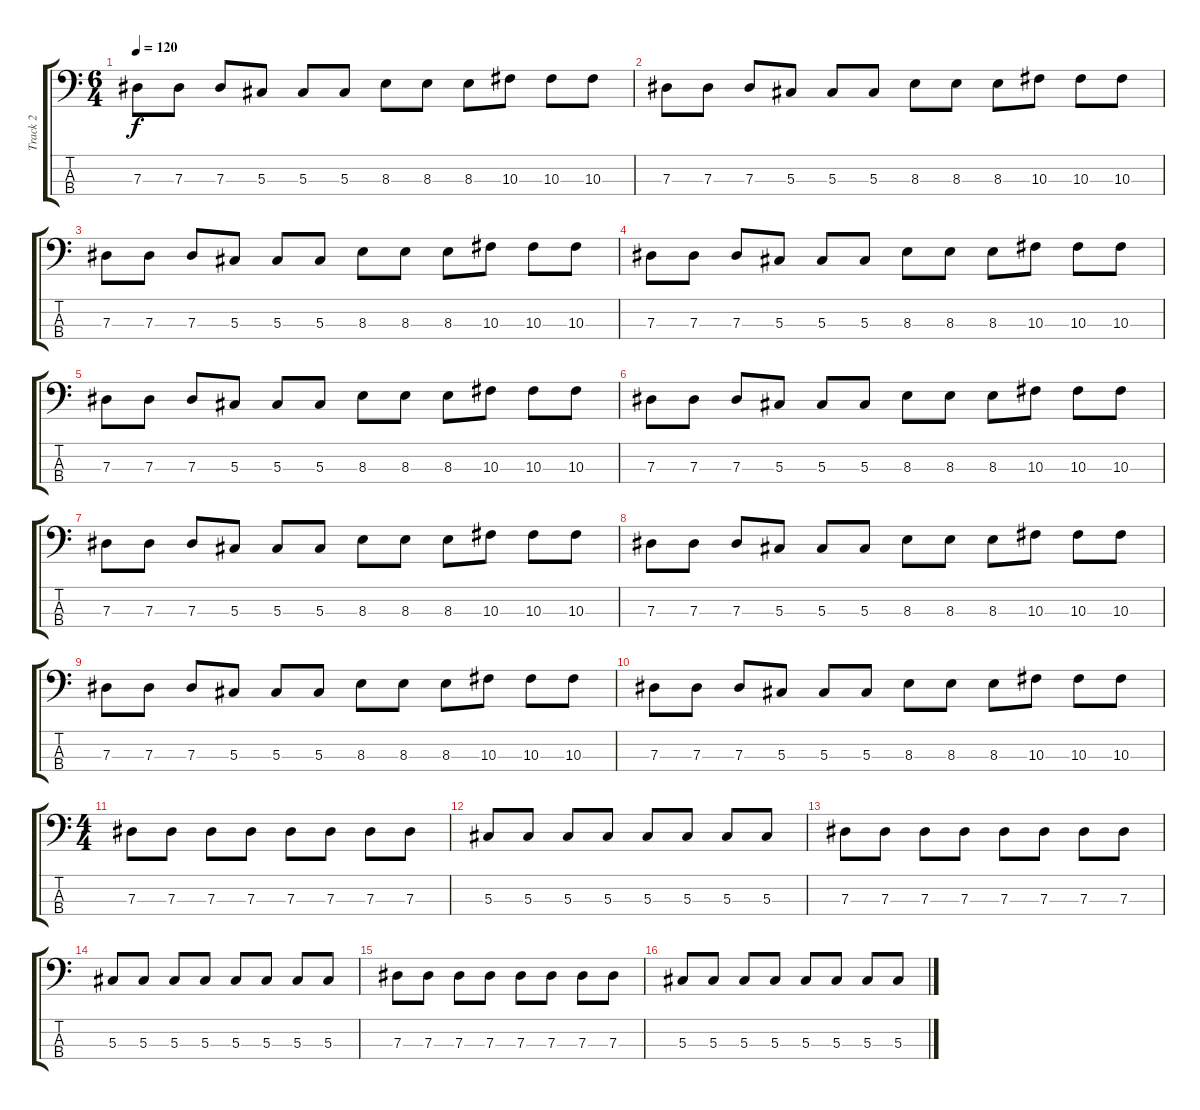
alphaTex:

\track ("Track 2" "Track 2") {instrument electricbasspick}
\staff {score tabs}
\tuning (Gb2 Db2 Ab1 Eb1) {hide}
\ts (6 4)
\tempo 120
\clef f4
\ks c
7.3.8{dy f} 7.3.8 7.3.8 5.3.8 5.3.8 5.3.8 8.3.8 8.3.8 8.3.8 10.3.8 10.3.8 10.3.8 |
7.3.8 7.3.8 7.3.8 5.3.8 5.3.8 5.3.8 8.3.8 8.3.8 8.3.8 10.3.8 10.3.8 10.3.8 |
7.3.8 7.3.8 7.3.8 5.3.8 5.3.8 5.3.8 8.3.8 8.3.8 8.3.8 10.3.8 10.3.8 10.3.8 |
7.3.8 7.3.8 7.3.8 5.3.8 5.3.8 5.3.8 8.3.8 8.3.8 8.3.8 10.3.8 10.3.8 10.3.8 |
7.3.8 7.3.8 7.3.8 5.3.8 5.3.8 5.3.8 8.3.8 8.3.8 8.3.8 10.3.8 10.3.8 10.3.8 |
7.3.8 7.3.8 7.3.8 5.3.8 5.3.8 5.3.8 8.3.8 8.3.8 8.3.8 10.3.8 10.3.8 10.3.8 |
7.3.8 7.3.8 7.3.8 5.3.8 5.3.8 5.3.8 8.3.8 8.3.8 8.3.8 10.3.8 10.3.8 10.3.8 |
7.3.8 7.3.8 7.3.8 5.3.8 5.3.8 5.3.8 8.3.8 8.3.8 8.3.8 10.3.8 10.3.8 10.3.8 |
7.3.8 7.3.8 7.3.8 5.3.8 5.3.8 5.3.8 8.3.8 8.3.8 8.3.8 10.3.8 10.3.8 10.3.8 |
7.3.8 7.3.8 7.3.8 5.3.8 5.3.8 5.3.8 8.3.8 8.3.8 8.3.8 10.3.8 10.3.8 10.3.8 |
\ts (4 4)
7.3.8 7.3.8 7.3.8 7.3.8 7.3.8 7.3.8 7.3.8 7.3.8 |
5.3.8 5.3.8 5.3.8 5.3.8 5.3.8 5.3.8 5.3.8 5.3.8 |
7.3.8 7.3.8 7.3.8 7.3.8 7.3.8 7.3.8 7.3.8 7.3.8 |
5.3.8 5.3.8 5.3.8 5.3.8 5.3.8 5.3.8 5.3.8 5.3.8 |
7.3.8 7.3.8 7.3.8 7.3.8 7.3.8 7.3.8 7.3.8 7.3.8 |
5.3.8 5.3.8 5.3.8 5.3.8 5.3.8 5.3.8 5.3.8 5.3.8
